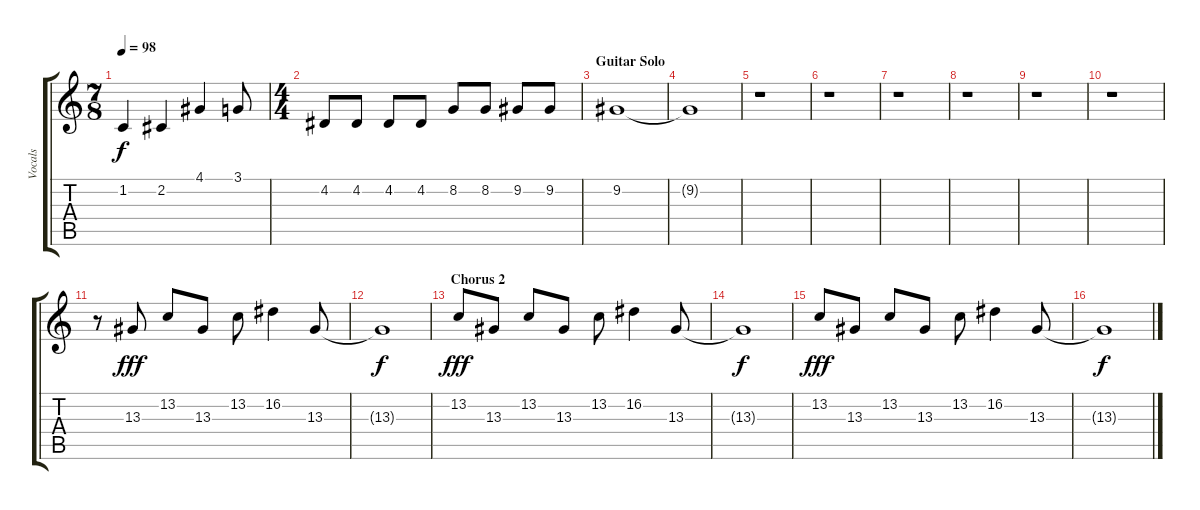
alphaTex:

\track ("Vocals" "Vocals") {instrument altosax}
\staff {score tabs}
\tuning (E4 B3 G3 D3 A2 E2) {hide}
\ts (7 8)
\tempo 98
\clef g2
\ks c
1.2.4{dy f} 2.2.4 4.1.4 3.1.8 |
\ts (4 4)
4.2.8 4.2.8 4.2.8 4.2.8 8.2.8 8.2.8 9.2.8 9.2.8 |
\section ("" "Guitar Solo")
9.2.1{volume 0} |
9.2{t}.1 |
r.1 |
r.1 |
r.1 |
r.1 |
r.1 |
r.1 |
r.8{volume 16} 13.3.8{dy fff} 13.2.8 13.3.8 13.2.8 16.2.4 13.3.8 |
13.3{t}.1{dy f} |
\section ("" "Chorus 2")
13.2.8{dy fff} 13.3.8 13.2.8 13.3.8 13.2.8 16.2.4 13.3.8 |
13.3{t}.1{dy f} |
13.2.8{dy fff} 13.3.8 13.2.8 13.3.8 13.2.8 16.2.4 13.3.8 |
13.3{t}.1{dy f}
